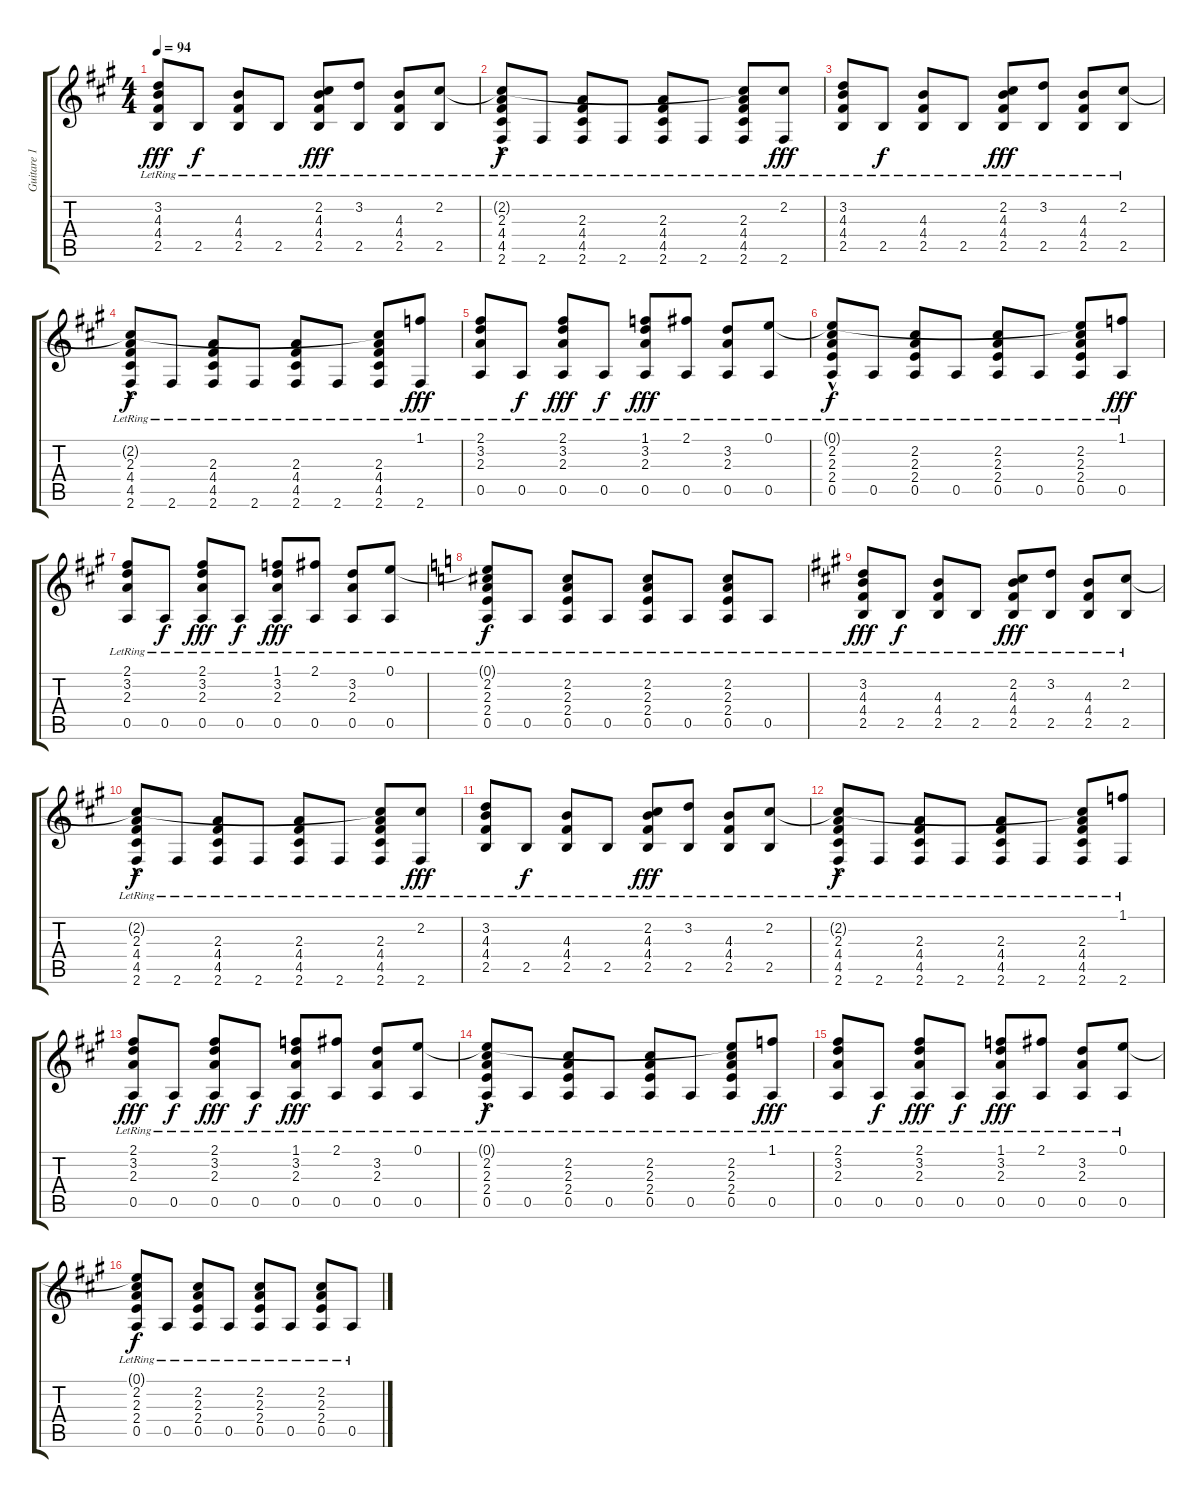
\track ("Guitare 1" "Guitare 1") {instrument acousticguitarnylon}
\staff {score tabs}
\tuning (E4 B3 G3 D3 A2 E2) {hide}
\ts (4 4)
\tempo 94
\clef g2
\ks a
(3.2{lr} 4.3{lr} 4.4{lr} 2.5{lr}).8{dy fff} 2.5{lr}.8{dy f} (4.3{lr} 4.4{lr} 2.5{lr}).8 2.5{lr}.8 (2.2{lr} 4.3{lr} 4.4{lr} 2.5{lr}).8{dy fff} (3.2{lr} 2.5{lr}).8 (4.3{lr} 4.4{lr} 2.5{lr}).8 (2.2{lr} 2.5{lr}).8 |
(2.2{hac t} 2.3{lr} 4.4{lr} 4.5{lr} 2.6{lr}).8{dy f} 2.6{lr}.8 (2.3{lr} 4.4{lr} 4.5{lr} 2.6{lr}).8 2.6{lr}.8 (2.3{lr} 4.4{lr} 4.5{lr} 2.6{lr}).8 2.6{lr}.8 (2.2{t} 2.3{lr} 4.4{lr} 4.5{lr} 2.6{lr}).8 (2.2{lr} 2.6{lr}).8{dy fff} |
(3.2{lr} 4.3{lr} 4.4{lr} 2.5{lr}).8 2.5{lr}.8{dy f} (4.3{lr} 4.4{lr} 2.5{lr}).8 2.5{lr}.8 (2.2{lr} 4.3{lr} 4.4{lr} 2.5{lr}).8{dy fff} (3.2{lr} 2.5{lr}).8 (4.3{lr} 4.4{lr} 2.5{lr}).8 (2.2{lr} 2.5{lr}).8 |
(2.2{hac t} 2.3{lr} 4.4{lr} 4.5{lr} 2.6{lr}).8{dy f} 2.6{lr}.8 (2.3{lr} 4.4{lr} 4.5{lr} 2.6{lr}).8 2.6{lr}.8 (2.3{lr} 4.4{lr} 4.5{lr} 2.6{lr}).8 2.6{lr}.8 (2.2{t} 2.3{lr} 4.4{lr} 4.5{lr} 2.6{lr}).8 (1.1{lr} 2.6{lr}).8{dy fff} |
(2.1{lr} 3.2{lr} 2.3{lr} 0.5{lr}).8 0.5{lr}.8{dy f} (2.1{lr} 3.2{lr} 2.3{lr} 0.5{lr}).8{dy fff} 0.5{lr}.8{dy f} (1.1{lr} 3.2{lr} 2.3{lr} 0.5{lr}).8{dy fff} (2.1{lr} 0.5{lr}).8 (3.2{lr} 2.3{lr} 0.5{lr}).8 (0.1{lr} 0.5{lr}).8 |
(0.1{hac t} 2.2{lr} 2.3{lr} 2.4{lr} 0.5{lr}).8{dy f} 0.5{lr}.8 (2.2{lr} 2.3{lr} 2.4{lr} 0.5{lr}).8 0.5{lr}.8 (2.2{lr} 2.3{lr} 2.4{lr} 0.5{lr}).8 0.5{lr}.8 (0.1{t} 2.2{lr} 2.3{lr} 2.4{lr} 0.5{lr}).8 (1.1{lr} 0.5{lr}).8{dy fff} |
(2.1{lr} 3.2{lr} 2.3{lr} 0.5{lr}).8 0.5{lr}.8{dy f} (2.1{lr} 3.2{lr} 2.3{lr} 0.5{lr}).8{dy fff} 0.5{lr}.8{dy f} (1.1{lr} 3.2{lr} 2.3{lr} 0.5{lr}).8{dy fff} (2.1{lr} 0.5{lr}).8 (3.2{lr} 2.3{lr} 0.5{lr}).8 (0.1{lr} 0.5{lr}).8 |
\ks c
(0.1{t} 2.2{lr} 2.3{lr} 2.4{lr} 0.5{lr}).8{dy f} 0.5{lr}.8 (2.2{lr} 2.3{lr} 2.4{lr} 0.5{lr}).8 0.5{lr}.8 (2.2{lr} 2.3{lr} 2.4{lr} 0.5{lr}).8 0.5{lr}.8 (2.2{lr} 2.3{lr} 2.4{lr} 0.5{lr}).8 0.5{lr}.8 |
\ks a
(3.2{lr} 4.3{lr} 4.4{lr} 2.5{lr}).8{dy fff} 2.5{lr}.8{dy f} (4.3{lr} 4.4{lr} 2.5{lr}).8 2.5{lr}.8 (2.2{lr} 4.3{lr} 4.4{lr} 2.5{lr}).8{dy fff} (3.2{lr} 2.5{lr}).8 (4.3{lr} 4.4{lr} 2.5{lr}).8 (2.2{lr} 2.5{lr}).8 |
(2.2{hac t} 2.3{lr} 4.4{lr} 4.5{lr} 2.6{lr}).8{dy f} 2.6{lr}.8 (2.3{lr} 4.4{lr} 4.5{lr} 2.6{lr}).8 2.6{lr}.8 (2.3{lr} 4.4{lr} 4.5{lr} 2.6{lr}).8 2.6{lr}.8 (2.2{t} 2.3{lr} 4.4{lr} 4.5{lr} 2.6{lr}).8 (2.2{lr} 2.6{lr}).8{dy fff} |
(3.2{lr} 4.3{lr} 4.4{lr} 2.5{lr}).8 2.5{lr}.8{dy f} (4.3{lr} 4.4{lr} 2.5{lr}).8 2.5{lr}.8 (2.2{lr} 4.3{lr} 4.4{lr} 2.5{lr}).8{dy fff} (3.2{lr} 2.5{lr}).8 (4.3{lr} 4.4{lr} 2.5{lr}).8 (2.2{lr} 2.5{lr}).8 |
(2.2{hac t} 2.3{lr} 4.4{lr} 4.5{lr} 2.6{lr}).8{dy f} 2.6{lr}.8 (2.3{lr} 4.4{lr} 4.5{lr} 2.6{lr}).8 2.6{lr}.8 (2.3{lr} 4.4{lr} 4.5{lr} 2.6{lr}).8 2.6{lr}.8 (2.2{t} 2.3{lr} 4.4{lr} 4.5{lr} 2.6{lr}).8 (1.1{lr} 2.6{lr}).8 |
(2.1{lr} 3.2{lr} 2.3{lr} 0.5{lr}).8{dy fff} 0.5{lr}.8{dy f} (2.1{lr} 3.2{lr} 2.3{lr} 0.5{lr}).8{dy fff} 0.5{lr}.8{dy f} (1.1{lr} 3.2{lr} 2.3{lr} 0.5{lr}).8{dy fff} (2.1{lr} 0.5{lr}).8 (3.2{lr} 2.3{lr} 0.5{lr}).8 (0.1{lr} 0.5{lr}).8 |
(0.1{hac t} 2.2{lr} 2.3{lr} 2.4{lr} 0.5{lr}).8{dy f} 0.5{lr}.8 (2.2{lr} 2.3{lr} 2.4{lr} 0.5{lr}).8 0.5{lr}.8 (2.2{lr} 2.3{lr} 2.4{lr} 0.5{lr}).8 0.5{lr}.8 (0.1{t} 2.2{lr} 2.3{lr} 2.4{lr} 0.5{lr}).8 (1.1{lr} 0.5{lr}).8{dy fff} |
(2.1{lr} 3.2{lr} 2.3{lr} 0.5{lr}).8 0.5{lr}.8{dy f} (2.1{lr} 3.2{lr} 2.3{lr} 0.5{lr}).8{dy fff} 0.5{lr}.8{dy f} (1.1{lr} 3.2{lr} 2.3{lr} 0.5{lr}).8{dy fff} (2.1{lr} 0.5{lr}).8 (3.2{lr} 2.3{lr} 0.5{lr}).8 (0.1{lr} 0.5{lr}).8 |
(0.1{t} 2.2{lr} 2.3{lr} 2.4{lr} 0.5{lr}).8{dy f} 0.5{lr}.8 (2.2{lr} 2.3{lr} 2.4{lr} 0.5{lr}).8 0.5{lr}.8 (2.2{lr} 2.3{lr} 2.4{lr} 0.5{lr}).8 0.5{lr}.8 (2.2{lr} 2.3{lr} 2.4{lr} 0.5{lr}).8 0.5{lr}.8
